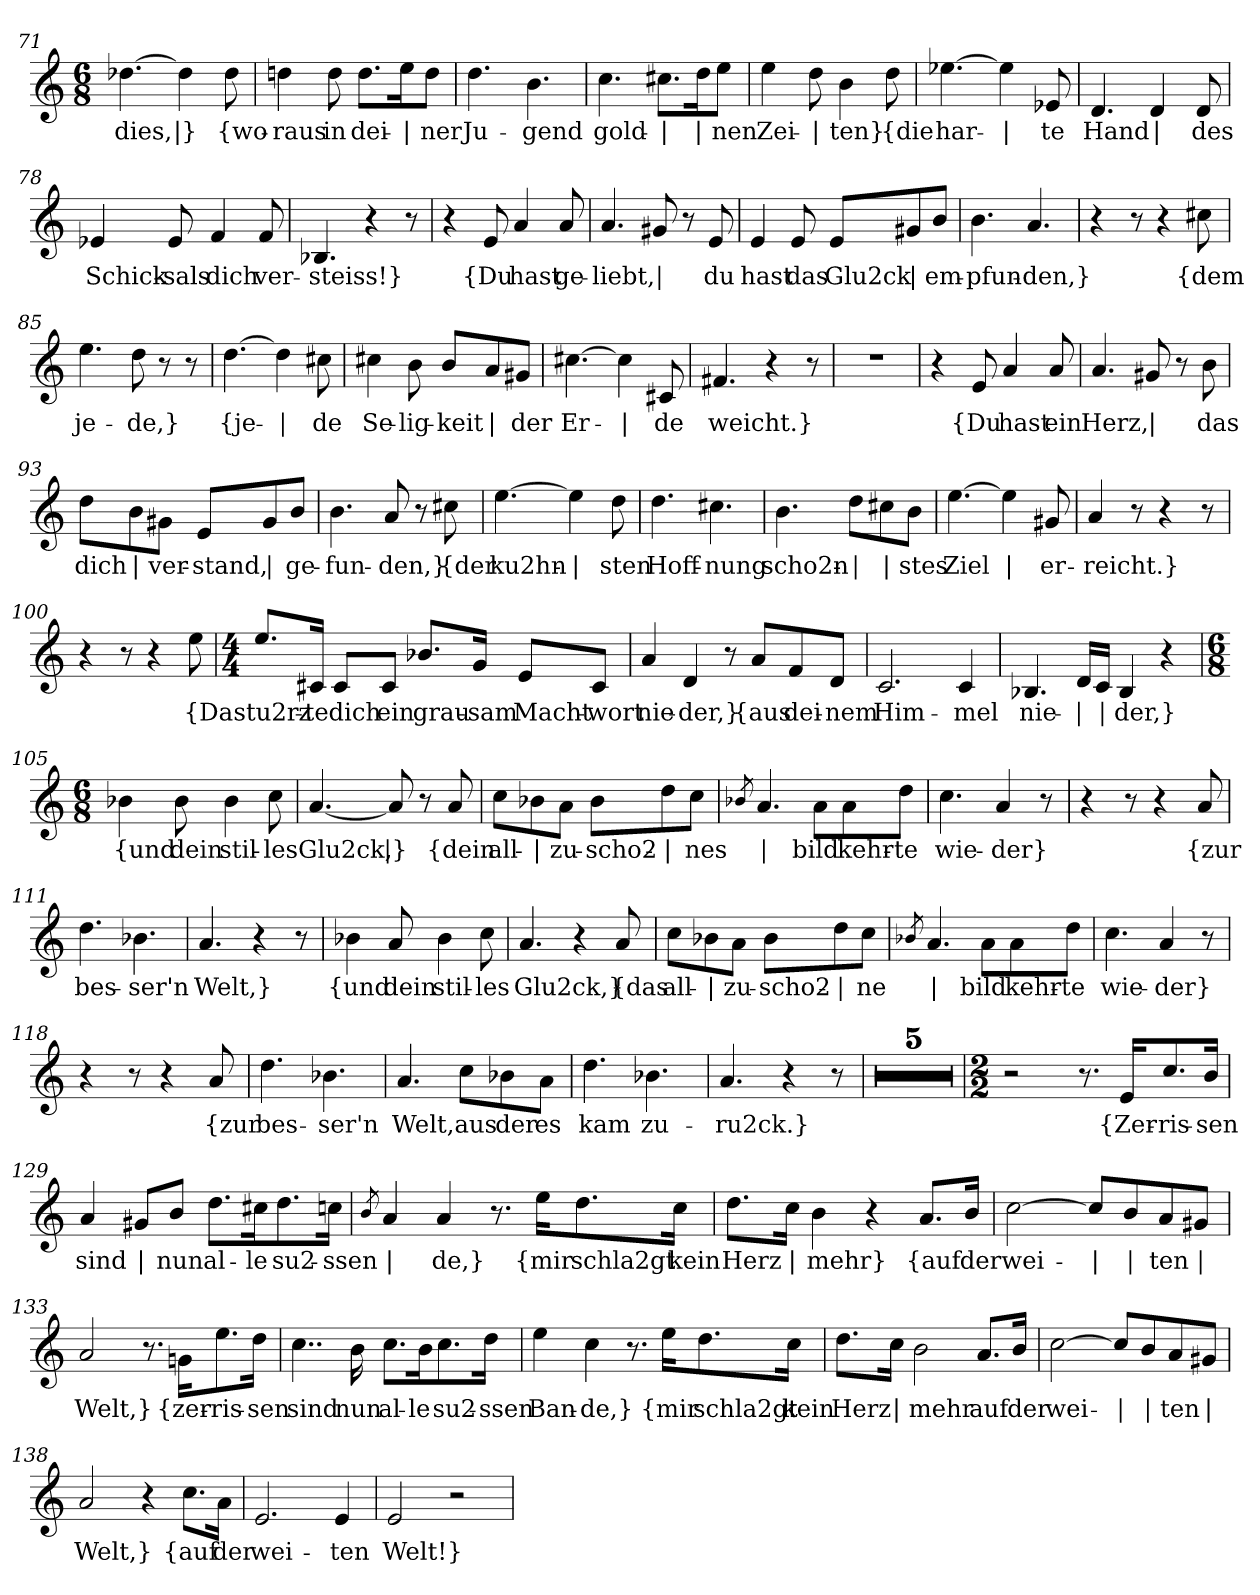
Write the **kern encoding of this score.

**kern	**text
*part1	*part1
*staff1	*staff1
*clefG2	*
*k[]	*
*M6/8	*
=71	=71
!	!LO:LY:b
[4.dd-X\	-dies,
!	!LO:LY:b
4dd-\]	|}
!	!LO:LY:b
8dd-\	{wo-
=72	=72
!	!LO:LY:b
4ddn\	-raus
!	!LO:LY:b
8dd\	in
!	!LO:LY:b
8.dd\L	dei-
!	!LO:LY:b
16ee\K	|
!	!LO:LY:b
8dd\J	-ner
=73	=73
!	!LO:LY:b
4.dd\	Ju-
!	!LO:LY:b
4.b\	-gend
!!LO:LB:g=z
=74	=74
!	!LO:LY:b
4.cc\	gold-
!	!LO:LY:b
8.cc#X\L	|
!	!LO:LY:b
16dd\K	|
!	!LO:LY:b
8ee\J	-nen
=75	=75
!	!LO:LY:b
4ee\	Zei-
!	!LO:LY:b
8dd\	|
!	!LO:LY:b
4b\	-ten}
!	!LO:LY:b
8dd\	{die
=76	=76
!	!LO:LY:b
[4.ee-X\	har-
!	!LO:LY:b
4ee-\]	|
!	!LO:LY:b
8e-X/	-te
=77	=77
!	!LO:LY:b
4.d/	Hand
!	!LO:LY:b
4d/	|
!	!LO:LY:b
8d/	des
=78	=78
!	!LO:LY:b
4e-X/	Schick-
!	!LO:LY:b
8e-/	-sals
!	!LO:LY:b
4f/	dich
!	!LO:LY:b
8f/	ver-
=79	=79
!	!LO:LY:b
4.B-X/	-steiss!}
4r	.
8r	.
=80	=80
4r	.
!	!LO:LY:b
8e/	{Du
!	!LO:LY:b
4a/	hast
!	!LO:LY:b
8a/	ge-
!!LO:LB:g=z
=81	=81
!	!LO:LY:b
4.a/	-liebt,
!	!LO:LY:b
8g#X/	|
8r	.
!	!LO:LY:b
8e/	du
=82	=82
!	!LO:LY:b
4e/	hast
!	!LO:LY:b
8e/	das
!	!LO:LY:b
8e/L	Glu2ck
!	!LO:LY:b
8g#X/	|
!	!LO:LY:b
8b/J	em-
=83	=83
!	!LO:LY:b
4.b\	pfun-
!	!LO:LY:b
4.a/	-den,}
=84	=84
4r	.
8r	.
4r	.
!	!LO:LY:b
8cc#X\	{dem
=85	=85
!	!LO:LY:b
4.ee\	je-
!	!LO:LY:b
8dd\	-de,}
8r	.
8r	.
=86	=86
!	!LO:LY:b
[4.dd\	{je-
!	!LO:LY:b
4dd\]	|
!	!LO:LY:b
8cc#X\	-de
!!LO:LB:g=z
=87	=87
!	!LO:LY:b
4cc#X\	Se-
!	!LO:LY:b
8b\	-lig-
!	!LO:LY:b
8b/L	-keit
!	!LO:LY:b
8a/	|
!	!LO:LY:b
8g#X/J	der
=88	=88
!	!LO:LY:b
[4.cc#X\	Er-
!	!LO:LY:b
4cc#\]	|
!	!LO:LY:b
8c#X/	-de
=89	=89
!	!LO:LY:b
4.f#X/	weicht.}
4r	.
8r	.
=90	=90
2.r	.
=91	=91
4r	.
!	!LO:LY:b
8e/	{Du
!	!LO:LY:b
4a/	hast
!	!LO:LY:b
8a/	ein
=92	=92
!	!LO:LY:b
4.a/	Herz,
!	!LO:LY:b
8g#X/	|
8r	.
!	!LO:LY:b
8b\	das
=93	=93
!	!LO:LY:b
8dd\L	dich
!	!LO:LY:b
8b\	|
!	!LO:LY:b
8g#X\J	ver-
!	!LO:LY:b
8e/L	-stand,
!	!LO:LY:b
8g#/	|
!	!LO:LY:b
8b/J	ge-
!!LO:LB:g=z
=94	=94
!	!LO:LY:b
4.b\	-fun-
!	!LO:LY:b
8a/	den,}
8r	.
!	!LO:LY:b
8cc#X\	{der
=95	=95
!	!LO:LY:b
[4.ee\	ku2hn-
!	!LO:LY:b
4ee\]	|
!	!LO:LY:b
8dd\	-sten
=96	=96
!	!LO:LY:b
4.dd\	Hoff-
!	!LO:LY:b
4.cc#X\	-nung
=97	=97
!	!LO:LY:b
4.b\	scho2n-
!	!LO:LY:b
8dd\L	|
!	!LO:LY:b
8cc#X\	|
!	!LO:LY:b
8b\J	-stes
=98	=98
!	!LO:LY:b
[4.ee\	Ziel
!	!LO:LY:b
4ee\]	|
!	!LO:LY:b
8g#X/	er-
=99	=99
!	!LO:LY:b
4a/	-reicht.}
8r	.
4r	.
8r	.
=100	=100
4r	.
8r	.
4r	.
!	!LO:LY:b
8ee\	{Da
!!LO:LB:g=z
=101	=101
*M4/4	*
!	!LO:LY:b
8.ee/L	stu2rz-
!	!LO:LY:b
16c#X/Jk	-te
!	!LO:LY:b
8c#/L	dich
!	!LO:LY:b
8c#/J	ein
!	!LO:LY:b
8.b-X/L	grau-
!	!LO:LY:b
16g/Jk	-sam
!	!LO:LY:b
8e/L	Macht-
!	!LO:LY:b
8c#/J	-wort
=102	=102
!	!LO:LY:b
4a/	nie-
!	!LO:LY:b
4d/	-der,}
8r	.
!	!LO:LY:b
8a/L	{aus
!	!LO:LY:b
8f/	dei-
!	!LO:LY:b
8d/J	-nem
=103	=103
!	!LO:LY:b
2.c/	Him-
!	!LO:LY:b
4c/	-mel
=104	=104
!	!LO:LY:b
4.B-X/	nie-
!	!LO:LY:b
16d/LL	|
!	!LO:LY:b
16c/JJ	|
!	!LO:LY:b
4B-/	-der,}
4r	.
!!LO:LB:g=z
=105	=105
*M6/8	*
!	!LO:LY:b
4b-X\	{und
!	!LO:LY:b
8b-\	dein
!	!LO:LY:b
4b-\	stil-
!	!LO:LY:b
8cc\	-les
=106	=106
!	!LO:LY:b
[4.a/	Glu2ck,
!	!LO:LY:b
8a/]	|}
8r	.
!	!LO:LY:b
8a/	{dein
=107	=107
!	!LO:LY:b
8cc\L	all-
!	!LO:LY:b
8b-X\	|
!	!LO:LY:b
8a\J	-zu-
!	!LO:LY:b
8b-\L	-scho2-
!	!LO:LY:b
8dd\	|
!	!LO:LY:b
8cc\J	-nes
=108	=108
8qb-X/	.
!	!LO:LY:b
4.a/	|
!	!LO:LY:b
8a\L	-bild
!	!LO:LY:b
8a\	kehr-
!	!LO:LY:b
8dd\J	-te
=109	=109
!	!LO:LY:b
4.cc\	wie-
!	!LO:LY:b
4a/	-der}
8r	.
=110	=110
4r	.
8r	.
4r	.
!	!LO:LY:b
8a/	{zur
!!LO:LB:g=z
=111	=111
!	!LO:LY:b
4.dd\	bes-
!	!LO:LY:b
4.b-X\	-ser'n
=112	=112
!	!LO:LY:b
4.a/	Welt,}
4r	.
8r	.
=113	=113
!	!LO:LY:b
4b-X\	{und
!	!LO:LY:b
8a/	dein
!	!LO:LY:b
4b-\	stil-
!	!LO:LY:b
8cc\	-les
=114	=114
!	!LO:LY:b
4.a/	Glu2ck,}
4r	.
!	!LO:LY:b
8a/	{das
=115	=115
!	!LO:LY:b
8cc\L	all-
!	!LO:LY:b
8b-X\	|
!	!LO:LY:b
8a\J	-zu-
!	!LO:LY:b
8b-\L	-scho2-
!	!LO:LY:b
8dd\	|
!	!LO:LY:b
8cc\J	-ne
=116	=116
8qb-X/	.
!	!LO:LY:b
4.a/	|
!	!LO:LY:b
8a\L	-bild
!	!LO:LY:b
8a\	kehr-
!	!LO:LY:b
8dd\J	-te
!!LO:LB:g=z
=117	=117
!	!LO:LY:b
4.cc\	wie-
!	!LO:LY:b
4a/	-der}
8r	.
=118	=118
4r	.
8r	.
4r	.
!	!LO:LY:b
8a/	{zur
=119	=119
!	!LO:LY:b
4.dd\	bes-
!	!LO:LY:b
4.b-X\	-ser'n
=120	=120
!	!LO:LY:b
4.a/	Welt,
!	!LO:LY:b
8cc\L	aus
!	!LO:LY:b
8b-X\	der
!	!LO:LY:b
8a\J	es
=121	=121
!	!LO:LY:b
4.dd\	kam
!	!LO:LY:b
4.b-X\	zu-
=122	=122
!	!LO:LY:b
4.a/	-ru2ck.}
4r	.
8r	.
=123	=123
2.r	.
=124	=124
2.r	.
=125	=125
2.r	.
=126	=126
2.r	.
=127	=127
2.r	.
!!LO:LB:g=z
=128	=128
*M2/2	*
2r	.
8.r	.
!	!LO:LY:b
16e/KL	{Zer-
!	!LO:LY:b
8.cc/	-ris-
!	!LO:LY:b
16b/Jk	-sen
=129	=129
!	!LO:LY:b
4a/	sind
!	!LO:LY:b
8g#X/L	|
!	!LO:LY:b
8b/J	nun
!	!LO:LY:b
8.dd\L	al-
!	!LO:LY:b
16cc#X\K	-le
!	!LO:LY:b
8.dd\	su2-
!	!LO:LY:b
16ccn\Jk	-ssen
=130	=130
8qb/	.
!	!LO:LY:b
4a/	|
!	!LO:LY:b
4a/	-de,}
8.r	.
!	!LO:LY:b
16ee\KL	{mir
!	!LO:LY:b
8.dd\	schla2gt
!	!LO:LY:b
16cc\Jk	kein
=131	=131
!	!LO:LY:b
8.dd\L	Herz
!	!LO:LY:b
16cc\Jk	|
!	!LO:LY:b
4b\	mehr}
4r	.
!	!LO:LY:b
8.a/L	{auf
!	!LO:LY:b
16b/Jk	der
!!LO:PB:g=z
=132	=132
!	!LO:LY:b
[2cc\	wei-
!	!LO:LY:b
8cc/L]	|
!	!LO:LY:b
8b/	|
!	!LO:LY:b
8a/	-ten
!	!LO:LY:b
8g#X/J	|
=133	=133
!	!LO:LY:b
2a/	Welt,}
8.r	.
!	!LO:LY:b
16gn\KL	{zer-
!	!LO:LY:b
8.ee\	-ris-
!	!LO:LY:b
16dd\Jk	-sen
=134	=134
!	!LO:LY:b
4..cc\	sind
!	!LO:LY:b
16b\	nun
!	!LO:LY:b
8.cc\L	al-
!	!LO:LY:b
16b\K	-le
!	!LO:LY:b
8.cc\	su2-
!	!LO:LY:b
16dd\Jk	-ssen
=135	=135
!	!LO:LY:b
4ee\	Ban-
!	!LO:LY:b
4cc\	-de,}
8.r	.
!	!LO:LY:b
16ee\KL	{mir
!	!LO:LY:b
8.dd\	schla2gt
!	!LO:LY:b
16cc\Jk	kein
!!LO:LB:g=z
=136	=136
!	!LO:LY:b
8.dd\L	Herz
!	!LO:LY:b
16cc\Jk	|
!	!LO:LY:b
2b\	mehr
!	!LO:LY:b
8.a/L	auf
!	!LO:LY:b
16b/Jk	der
=137	=137
!	!LO:LY:b
[2cc\	wei-
!	!LO:LY:b
8cc/L]	|
!	!LO:LY:b
8b/	|
!	!LO:LY:b
8a/	-ten
!	!LO:LY:b
8g#X/J	|
=138	=138
!	!LO:LY:b
2a/	Welt,}
4r	.
!	!LO:LY:b
8.cc\L	{auf
!	!LO:LY:b
16a\Jk	der
=139	=139
!	!LO:LY:b
2.e/	wei-
!	!LO:LY:b
4e/	-ten
=140	=140
!	!LO:LY:b
2e/	Welt!}
2r	.
=	=
*-	*-
